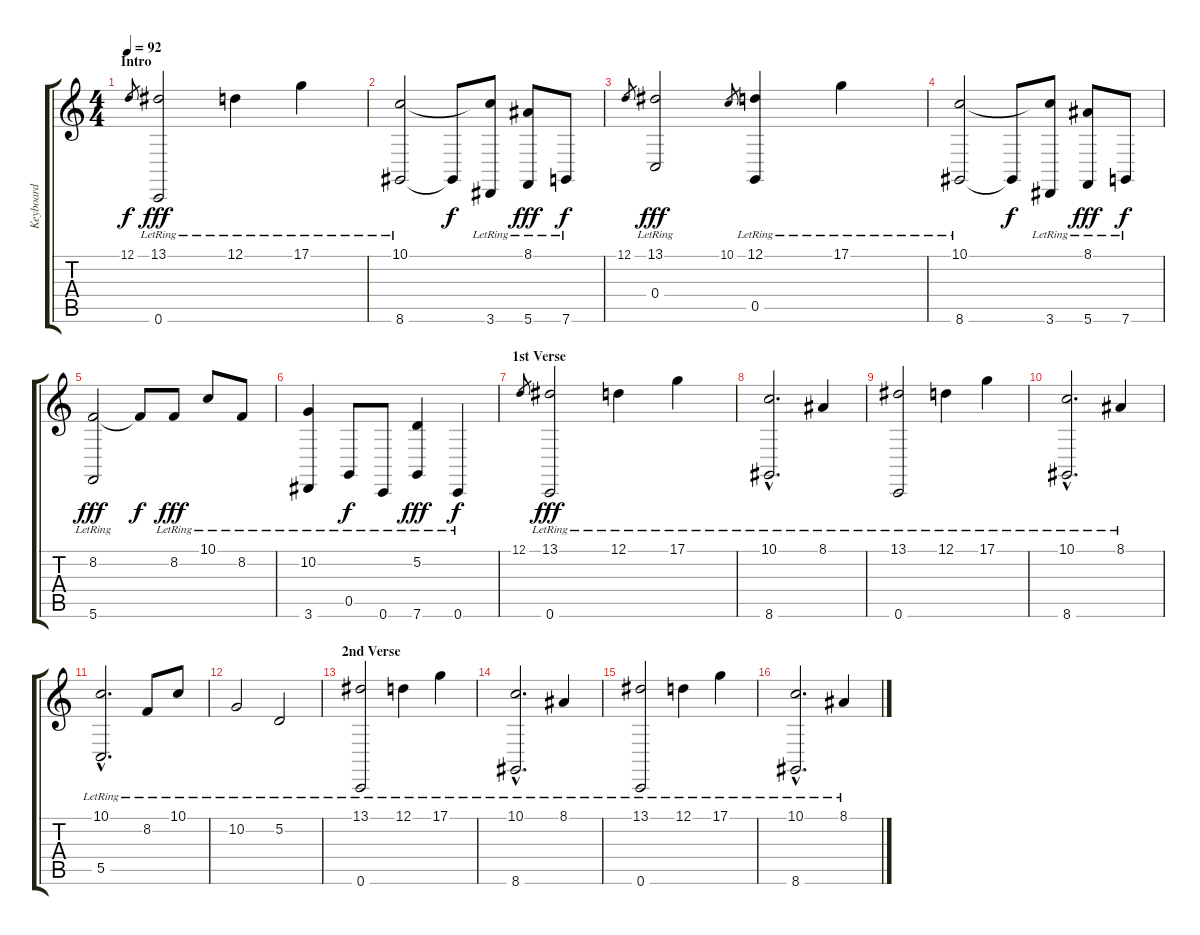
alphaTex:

\track ("Keyboard" "Keyboard") {instrument acousticgrandpiano}
\staff {score tabs}
\tuning (D4 A3 F3 C3 G2 C2) {hide}
\ts (4 4)
\section ("" "Intro")
\tempo 92
\clef g2
\ks c
12.1.8{gr dy f instrument acousticgrandpiano} (13.1{lr} 0.6{lr}).2{dy fff} 12.1{lr}.4 17.1{lr}.4 |
(10.1{lr} 8.6{lr}).2 8.6{t}.8{dy f} (10.1{t} 3.6{lr}).8 (8.1{lr} 5.6{lr}).8{dy fff} 7.6{lr}.8{dy f} |
12.1.8{gr} (13.1{lr} 0.4{lr}).2{dy fff} 10.1.8{gr} (12.1{lr} 0.5{lr}).4 17.1{lr}.4 |
(10.1{lr} 8.6{lr}).2 8.6{t}.8{dy f} (10.1{t} 3.6{lr}).8 (8.1{lr} 5.6{lr}).8{dy fff} 7.6{lr}.8{dy f} |
(8.2{lr} 5.6{lr}).2{dy fff} 8.2{t}.8{dy f} 8.2{lr}.8{dy fff} 10.1{lr}.8 8.2{lr}.8 |
(10.2{lr} 3.6{lr}).4 0.5{lr}.8{dy f} 0.6{lr}.8 (5.2{lr} 7.6{lr}).4{dy fff} 0.6{lr}.4{dy f} |
\section ("" "1st Verse")
12.1.8{gr} (13.1{lr} 0.6{lr}).2{dy fff} 12.1{lr}.4 17.1{lr}.4 |
(10.1{hac lr} 8.6{hac lr}).2{d} 8.1{lr}.4 |
(13.1{lr} 0.6{lr}).2 12.1{lr}.4 17.1{lr}.4 |
(10.1{hac lr} 8.6{hac lr}).2{d} 8.1{lr}.4 |
(10.1{hac} 5.5{hac lr}).2{d} 8.2{lr}.8 10.1{lr}.8 |
10.2{lr}.2 5.2{lr}.2 |
\section ("" "2nd Verse")
(13.1{lr} 0.6{lr}).2 12.1{lr}.4 17.1{lr}.4 |
(10.1{hac lr} 8.6{hac lr}).2{d} 8.1{lr}.4 |
(13.1{lr} 0.6{lr}).2 12.1{lr}.4 17.1{lr}.4 |
(10.1{hac lr} 8.6{hac lr}).2{d} 8.1{lr}.4
